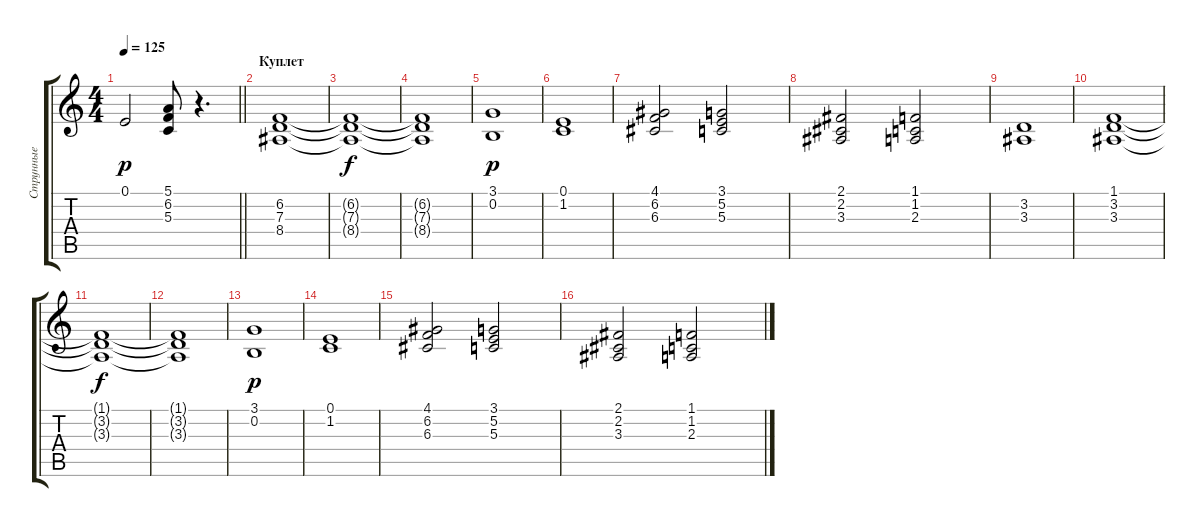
\track ("Струнные" "Струнные") {instrument stringensemble2}
\staff {score tabs}
\tuning (E4 B3 G3 D3 A2 E2) {hide}
\ts (4 4)
\tempo 125
\clef g2
\barLineRight lightlight
\ks c
0.1.2{dy p} (5.1 6.2 5.3).8 r.4{d} |
\section ("" "Куплет")
(6.2 7.3 8.4).1 |
(6.2{t} 7.3{t} 8.4{t}).1{dy f} |
(6.2{t} 7.3{t} 8.4{t}).1 |
(3.1 0.2).1{dy p} |
(0.1 1.2).1 |
(4.1 6.2 6.3).2 (3.1 5.2 5.3).2 |
(2.1 2.2 3.3).2 (1.1 1.2 2.3).2 |
(3.2 3.3).1 |
(1.1 3.2 3.3).1 |
(1.1{t} 3.2{t} 3.3{t}).1{dy f} |
(1.1{t} 3.2{t} 3.3{t}).1 |
(3.1 0.2).1{dy p} |
(0.1 1.2).1 |
(4.1 6.2 6.3).2 (3.1 5.2 5.3).2 |
(2.1 2.2 3.3).2 (1.1 1.2 2.3).2
